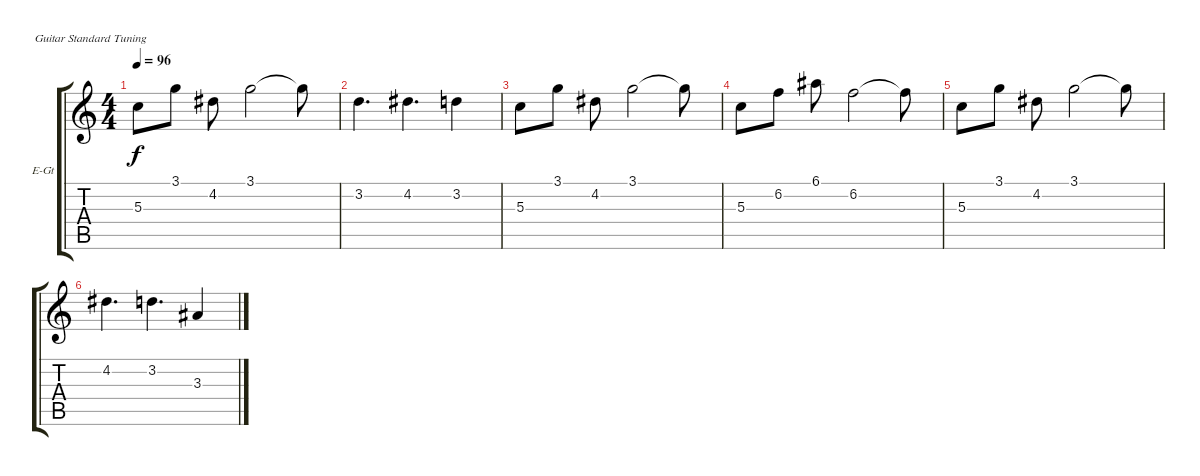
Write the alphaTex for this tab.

\defaultSystemsLayout 4
\bracketExtendMode groupsimilarinstruments
\firstSystemTrackNameOrientation horizontal
\otherSystemsTrackNameOrientation horizontal
\track ("Clean Guitar #1" "E-Gt") {instrument electricguitarclean}
\staff {score tabs}
\tuning (E4 B3 G3 D3 A2 E2)
\ts (4 4)
\tempo 96
\clef g2
\ks c
5.3.8{dy f} 3.1.8 4.2.8 3.1.2 3.1{t}.8 |
3.2.4{d} 4.2.4{d} 3.2.4 |
5.3.8 3.1.8 4.2.8 3.1.2 3.1{t}.8 |
5.3.8 6.2.8 6.1.8 6.2.2 6.2{t}.8 |
5.3.8 3.1.8 4.2.8 3.1.2 3.1{t}.8 |
4.2.4{d} 3.2.4{d} 3.3.4
